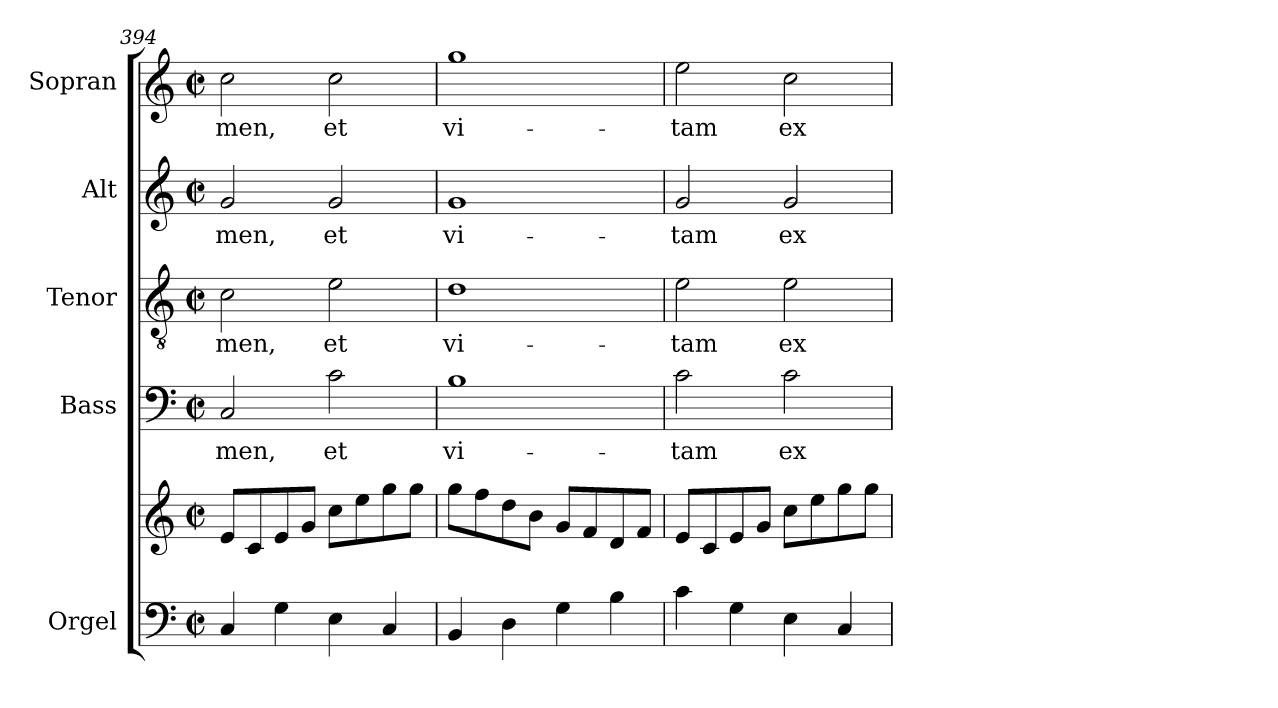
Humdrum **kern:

**kern	**kern	**kern	**text	**kern	**text	**kern	**text	**kern	**text
*part5	*part5	*part4	*part4	*part3	*part3	*part2	*part2	*part1	*part1
*staff6	*staff5	*staff4	*staff4	*staff3	*staff3	*staff2	*staff2	*staff1	*staff1
*I"Orgel	*	*I"Bass	*	*I"Tenor	*	*I"Alt	*	*I"Sopran	*
*I'Org.	*	*I'B.	*	*I'T.	*	*I'A.	*	*I'S.	*
!!LO:PB:g=z
*clefF4	*clefG2	*clefF4	*	*clefGv2	*	*clefG2	*	*clefG2	*
*k[]	*k[]	*k[]	*	*k[]	*	*k[]	*	*k[]	*
*C:	*C:	*C:	*	*C:	*	*C:	*	*C:	*
*M2/2	*M2/2	*M2/2	*	*M2/2	*	*M2/2	*	*M2/2	*
*met(c|)	*met(c|)	*met(c|)	*	*met(c|)	*	*met(c|)	*	*met(c|)	*
=394	=394	=394	=394	=394	=394	=394	=394	=394	=394
!	!	!	!LO:LY:b	!	!LO:LY:b	!	!LO:LY:b	!	!LO:LY:b
4C/	8e/L	2C/	-men,	2c\	-men,	2g/	-men,	2cc\	-men,
.	8c/	.	.	.	.	.	.	.	.
4G\	8e/	.	.	.	.	.	.	.	.
.	8g/J	.	.	.	.	.	.	.	.
!	!	!	!LO:LY:b	!	!LO:LY:b	!	!LO:LY:b	!	!LO:LY:b
4E\	8cc\L	2c\	et	2e\	et	2g/	et	2cc\	et
.	8ee\	.	.	.	.	.	.	.	.
4C/	8gg\	.	.	.	.	.	.	.	.
.	8gg\J	.	.	.	.	.	.	.	.
=395	=395	=395	=395	=395	=395	=395	=395	=395	=395
!	!	!	!LO:LY:b	!	!LO:LY:b	!	!LO:LY:b	!	!LO:LY:b
4BB/	8gg\L	1B	vi-	1d	vi-	1g	vi-	1gg	vi-
.	8ff\	.	.	.	.	.	.	.	.
4D\	8dd\	.	.	.	.	.	.	.	.
.	8b\J	.	.	.	.	.	.	.	.
4G\	8g/L	.	.	.	.	.	.	.	.
.	8f/	.	.	.	.	.	.	.	.
4B\	8d/	.	.	.	.	.	.	.	.
.	8f/J	.	.	.	.	.	.	.	.
=396	=396	=396	=396	=396	=396	=396	=396	=396	=396
!	!	!	!LO:LY:b	!	!LO:LY:b	!	!LO:LY:b	!	!LO:LY:b
4c\	8e/L	2c\	-tam	2e\	-tam	2g/	-tam	2ee\	-tam
.	8c/	.	.	.	.	.	.	.	.
4G\	8e/	.	.	.	.	.	.	.	.
.	8g/J	.	.	.	.	.	.	.	.
!	!	!	!LO:LY:b	!	!LO:LY:b	!	!LO:LY:b	!	!LO:LY:b
4E\	8cc\L	2c\	ex-	2e\	ex-	2g/	ex-	2cc\	ex-
.	8ee\	.	.	.	.	.	.	.	.
4C/	8gg\	.	.	.	.	.	.	.	.
.	8gg\J	.	.	.	.	.	.	.	.
=	=	=	=	=	=	=	=	=	=
*-	*-	*-	*-	*-	*-	*-	*-	*-	*-
